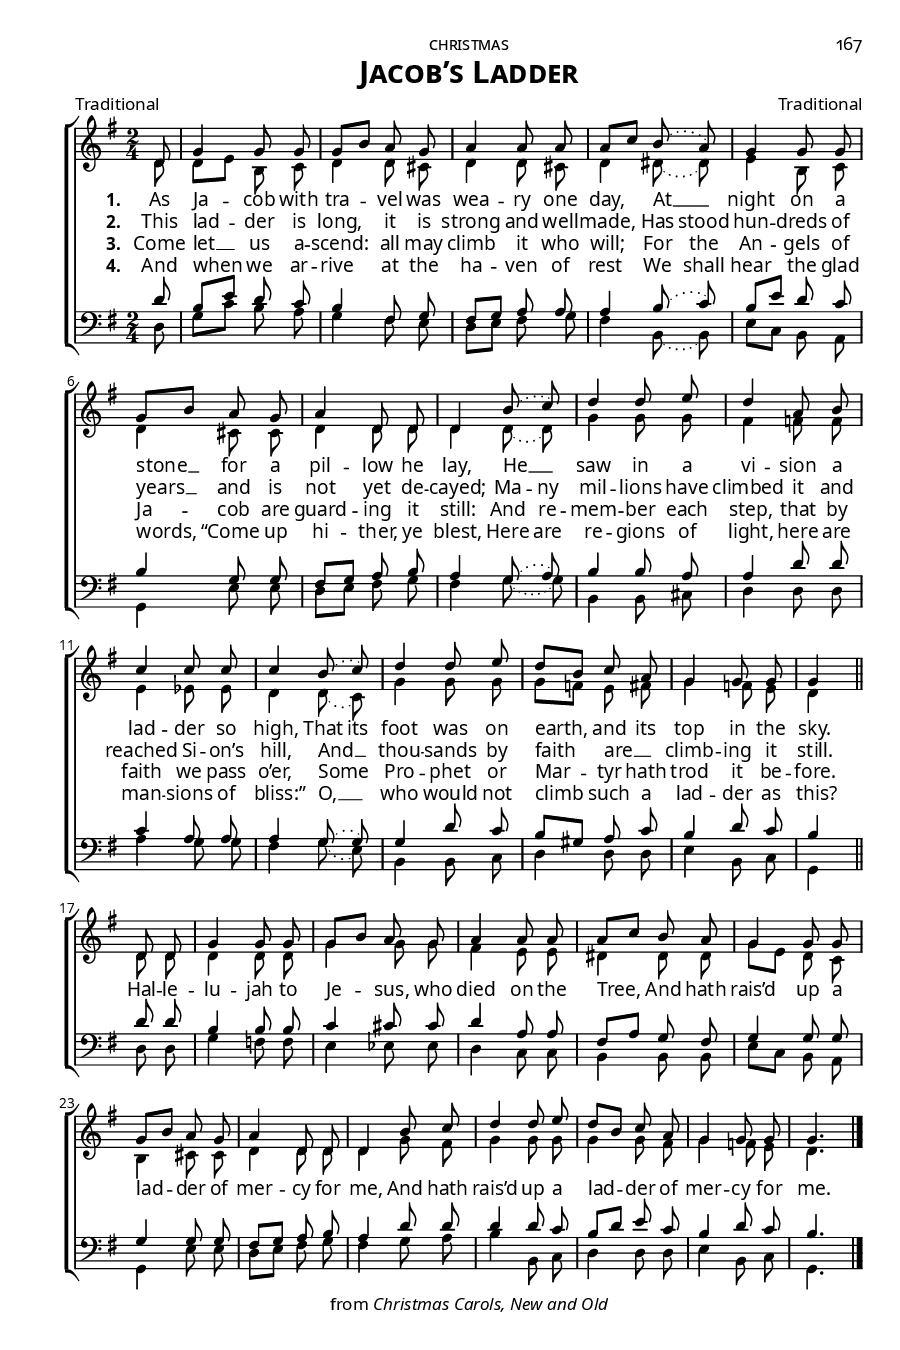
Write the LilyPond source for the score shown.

\version "2.14.2"
\include "util.ly"
\header {
  title = \markup{\override #'(font-name . "Garamond Premier Pro Semibold"){ \abs-fontsize #15 \smallCapsOldStyle"Jacob’s Ladder"}}
  poet = \markup\oldStyleNum"Traditional"
  composer = \markup\oldStyleNum"Traditional"
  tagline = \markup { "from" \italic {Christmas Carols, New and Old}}
}
\paper {
  %print-all-headers = ##f
  paper-height = 9\in
  paper-width = 6\in
  indent = 0\in
  %system-system-spacing = #'((basic-distance . 10) (padding . 0))
  system-system-spacing =
    #'((basic-distance . 0)
       (minimum-distance . 0)
       (padding . -15)
       (stretchability . 100))
  ragged-last-bottom = ##f
  ragged-bottom = ##f
  two-sided = ##t
  inner-margin = 0.5\in
  outer-margin = 0.25\in
  top-margin = 0.25\in
  bottom-margin = 0.25\in
  first-page-number = #167
  print-first-page-number = ##t
  headerLine = \markup{\override #'(font-name . "Garamond Premier Pro") \smallCapsOldStyle"christmas"}
  oddHeaderMarkup = \markup\fill-line{
     \override #'(font-name . "Garamond Premier Pro")\abs-fontsize #8.5
     \combine 
        \fill-line{"" \on-the-fly #print-page-number-check-first
        \oldStylePageNum""
        }
        \fill-line{\headerLine}
  }
  evenHeaderMarkup = \markup {
     \override #'(font-name . "Garamond Premier Pro")\abs-fontsize #8.5
     \combine
        \on-the-fly #print-page-number-check-first
        \oldStylePageNum""
        \fill-line{\headerLine}
  }
}
#(set-global-staff-size 15) \paper{ #(define fonts (make-pango-font-tree "GoudyOlSt BT" "Garamond Premier Pro" "Garamond Premier Pro" (/ 15 20))) }
global = {
  \key g \major
  \time 2/4
  \autoBeamOff
  \slurDotted
}

sopMusic = \relative c' {
  \partial 8 d8 |
  g4 g8 g |
  g[ b] a g |
  a4 a8 a |
  a[ c] b( a) |
  
  g4 g8 g |
  g[ b] a g |
  a4 d,8 d |
  d4 b'8( c) |
  d4 d8 e |
  
  d4 a8 b |
  c4 c8 c |
  \slurDotted
  c4 b8( c) |
  d4 d8 e |
  d[ b] c a|
  
  g4 g8 g |
  \partial 4 g4 \bar "||" \break
  \partial 4 d8 d |
  g4 g8 g |
  g[ b] a g |
  a4 a8 a |
  
  a[ c] b a |
  g4 g8 g |
  g[ b] a g |
  a4 d,8 d |
  
  d4 b'8 c |
  d4 d8 e |
  d[ b] c a |
  g4 g8 g |
  \partial 4. g4. \bar "|."
}
sopWords = \lyricmode {
  
}

altoMusic = \relative c' {
  d8 |
  d[ e] b c |
  d4 d8 cis |
  d4 d8 cis |
  d4 dis8( dis) |
  
  e4 b8 c |
  d4 cis8 cis |
  d4 d8 d |
  d4 d8( d) |
  g4 g8 g |
  
  fis4 f8 f |
  e4 ees8 ees8 |
  \slurDotted
  d4 d8( c) |
  g'4 g8 g |
  g[ f] e fis |
  
  g4 f8 e |
  d4 \bar "||"
  d8 d |
  d4 d8 d |
  g4 g8 g |
  fis4 e8 e |
  
  dis4 dis8 dis |
  g[ e] d c |
  b4 cis8 cis |
  d4 d8 d |
  
  d4 g8 fis |
  g4 g8 g |
  g4 g8 fis |
  g4 f8 e |
  d4. \bar "|."
}
dropLyrics = {
  \dropLyricsXI
}
altoWords = \lyricmode {
  \dropLyrics
  \set stanza = #"1. "
  As Ja -- cob with tra -- vel was wea -- ry one
  \set associatedVoice = "sopranos"
  day,
  At __ night on a stone __ for a pil -- low he lay,
  He __ saw in a vi -- sion a lad -- der so high,
  \set ignoreMelismata = ##t
  That its foot was on \unset ignoreMelismata
  earth, and its top in the sky.
  
  Hal -- le -- lu -- jah to Je -- sus, who died on the Tree,
  And hath rais’d up a lad -- der of mer -- cy for me,
  And hath rais’d up a lad -- der of mer -- cy for me.
}
altoWordsII = \lyricmode {
  \dropLyrics
%\markup\italic
  \set stanza = #"2. "
  This lad -- der is long, it is strong and well -- 
  \set associatedVoice = "sopranos"
  made,
  \set ignoreMelismata = ##t
  Has stood hun -- dreds of years __ _ and is not yet de -- cayed;
  Ma -- ny mil -- lions have climbed it and reached Si -- on’s hill,
  And __ _ thou -- sands by faith _ are __ _ climb -- ing it still.
}
altoWordsIII = \lyricmode {
  \dropLyrics
  \set stanza = #"3. "
  Come let __ us a -- scend: all may climb it who 
  \set associatedVoice = "sopranos"
  will;
  \set ignoreMelismata = ##t
  For the An -- gels of Ja -- _ cob are guard -- ing it still:
  And re -- mem -- ber each step, that by faith we pass o’er,
  Some _ Pro -- phet or Mar -- _ tyr hath trod it be -- fore.
}
altoWordsIV = \lyricmode {
  \dropLyrics
  \set stanza = #"4. "
  And when we ar -- rive at the ha -- ven of 
  \set associatedVoice = "sopranos"
  rest
  \set ignoreMelismata = ##t
  We shall hear the glad words, _ “Come up hi -- ther, ye blest,
  Here are re -- gions of light, here are man -- sions of bliss:”
  O, __ _ who would not climb _ such a lad -- der as this?
}
altoWordsV = \lyricmode {
  \set stanza = #"5. "
  \set ignoreMelismata = ##t
}
altoWordsVI = \lyricmode {
  \set stanza = #"6. "
  \set ignoreMelismata = ##t
}
tenorMusic = \relative c' {
  d8 |
  b[ e] d c |
  b4 fis8 g |
  fis[ g] a a |
  a4 b8( c) |
  
  b[ e] d c |
  b4 g8 g |
  fis[ g] a b |
  a4 g8( a) |
  b4 b8 a |
  
  a4 d8 d |
  c4 a8 a |
  \slurDotted
  a4 g8( g) |
  g4 d'8 c |
  b[ gis] a c |
  
  b4 d8 c |
  b4 \bar "||"
  d8 d |
  b4 b8 b |
  c4 cis8 cis |
  d4 a8 a |
  
  fis[ a] g fis |
  g4 g8 g |
  g4 g8 g |
  fis[ g] a b |
  
  a4 d8 d |
  d4 d8 c |
  b[ d] e c |
  b4 d8 c |
  b4. \bar "|."
}
tenorWords = \lyricmode {

}

bassMusic = \relative c {
  d8 |
  g[ c] b a |
  g4 fis8 e |
  d[ e] fis g |
  fis4 b,8( b) |
  
  e8[ c] b a |
  g4 e'8 e |
  d[ e] fis g |
  fis4 g8( g) |
  b,4 b8 cis |
  
  d4 d8 d |
  a'4 g8 g |
  \slurDotted
  fis4 g8( e) |
  b4 b8 c |
  d4 d8 d |
  
  e4 b8 c |
  g4 \bar "||"
  d'8 d |
  g4 f8 f |
  e4 ees8 ees |
  d4 c8 c |
  
  b4 b8 b |
  e[ c] b a |
  g4 e'8 e |
  d[ e] fis g |
  
  fis4 g8 a |
  b4 b,8 c |
  d4 d8 d |
  e4 b8 c |
  g4. \bar "|."
}
bassWords = \lyricmode {

}

pianoRH = \relative c' {
  
}
pianoLH = \relative c' {
  
}

\score {
  <<
   \new ChoirStaff <<
%    \new Lyrics = sopranos \with { \override VerticalAxisGroup #'nonstaff-relatedstaff-spacing = #'((basic-distance . 1)) }
    \new Staff = women <<
      \new Voice = "sopranos" { \voiceOne << \global \sopMusic >> }
      \new Voice = "altos" { \voiceTwo << \global \altoMusic >> }
    >>
    \new Lyrics \with { alignAboveContext = #"women" \override VerticalAxisGroup #'nonstaff-relatedstaff-spacing = #'((basic-distance . 1))} \lyricsto "sopranos" \sopWords
     \new Lyrics = "altosVI"  \with { alignBelowContext = #"women" \override VerticalAxisGroup #'nonstaff-relatedstaff-spacing = #'((basic-distance . 1))} \lyricsto "altos" \altoWordsVI
    \new Lyrics = "altosV"  \with { alignBelowContext = #"women" \override VerticalAxisGroup #'nonstaff-relatedstaff-spacing = #'((basic-distance . 1))} \lyricsto "altos" \altoWordsV
    \new Lyrics = "altosIV"  \with { alignBelowContext = #"women" \override VerticalAxisGroup #'nonstaff-relatedstaff-spacing = #'((basic-distance . 1))} \lyricsto "altos" \altoWordsIV
    \new Lyrics = "altosIII"  \with { alignBelowContext = #"women" \override VerticalAxisGroup #'nonstaff-relatedstaff-spacing = #'((basic-distance . 1))} \lyricsto "altos" \altoWordsIII
    \new Lyrics = "altosII"  \with { alignBelowContext = #"women" \override VerticalAxisGroup #'nonstaff-relatedstaff-spacing = #'((basic-distance . 1))} \lyricsto "altos" \altoWordsII
    \new Lyrics = "altos"  \with { alignBelowContext = #"women" \override VerticalAxisGroup #'nonstaff-relatedstaff-spacing = #'((padding . -0.9))} \lyricsto "altos" \altoWords
   \new Staff = men <<
      \clef bass
      \new Voice = "tenors" { \voiceOne << \global \tenorMusic >> }
      \new Voice = "basses" { \voiceTwo << \global \bassMusic >> }
    >>
    \new Lyrics \with { alignAboveContext = #"men" \override VerticalAxisGroup #'nonstaff-relatedstaff-spacing = #'((basic-distance . 1)) } \lyricsto "tenors" \tenorWords
    \new Lyrics \with { alignBelowContext = #"men" \override VerticalAxisGroup #'nonstaff-relatedstaff-spacing = #'((basic-distance . 1)) } \lyricsto "basses" \bassWords
  >>
%    \new PianoStaff << \new Staff { \new Voice { \pianoRH } } \new Staff { \clef "bass" \pianoLH } >>
  >>
  \layout {
    \context {
      \Score
      %\override SpacingSpanner #'base-shortest-duration = #(ly:make-moment 1 8)
      %\override SpacingSpanner #'common-shortest-duration = #(ly:make-moment 1 4)
    }
    \context {
      % Remove all empty staves
      % \Staff \RemoveEmptyStaves \override VerticalAxisGroup #'remove-first = ##t
    }
    \context {
      \Lyrics
      \override LyricText #'X-offset = #center-on-word
    }
  }
  \midi {
    \tempo 4 = 90
    \set Staff.midiInstrument = "flute"
  
    \context {
      \Voice
      \remove "Dynamic_performer"
    }
  }
}
